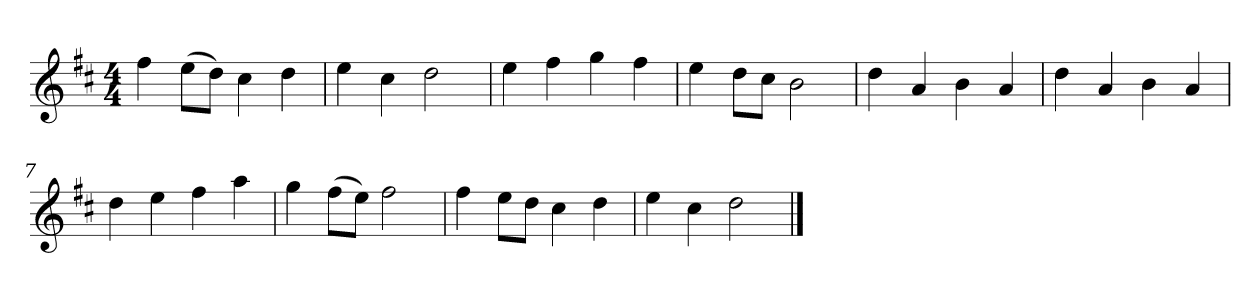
**kern
*part1
*staff1
*k[f#c#]
*M4/4
*MM120
=1
4ff#
(8eeL
8ddJ)
4cc#
4dd
=2
4ee
4cc#
2dd
=3
4ee
4ff#
4gg
4ff#
=4
4ee
8ddL
8cc#J
2b
=5
4dd
4a
4b
4a
=6
4dd
4a
4b
4a
=7
4dd
4ee
4ff#
4aa
=8
4gg
(8ff#L
8eeJ)
2ff#
=9
4ff#
8eeL
8ddJ
4cc#
4dd
=10
4ee
4cc#
2dd
==
*-
